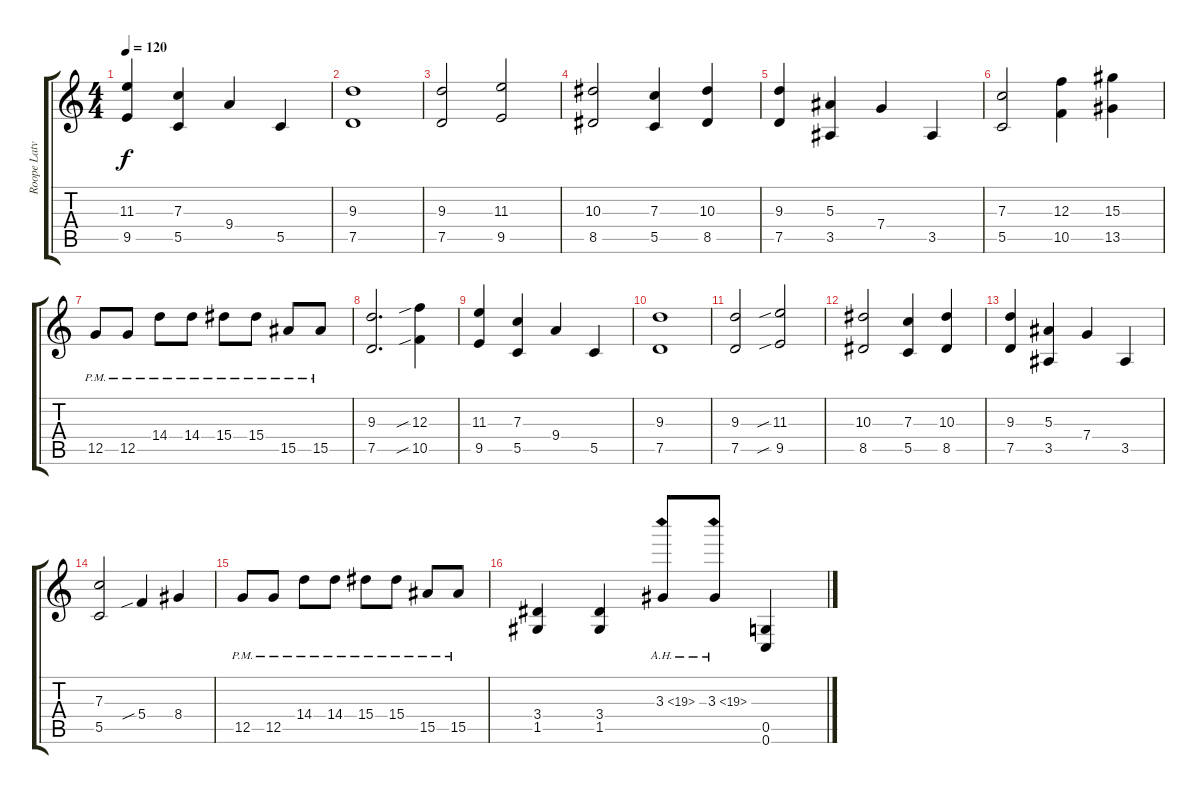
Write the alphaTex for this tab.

\track ("Roope Latvala - Rhythm Guitar" "Roope Latv") {instrument distortionguitar}
\staff {score tabs}
\tuning (D4 A3 F3 C3 G2 C2) {hide}
\ts (4 4)
\tempo 120
\clef g2
\ks c
(11.3 9.5).4{dy f} (7.3 5.5).4 9.4.4 5.5.4 |
(9.3 7.5).1 |
(9.3 7.5).2 (11.3 9.5).2 |
(10.3 8.5).2 (7.3 5.5).4 (10.3 8.5).4 |
(9.3 7.5).4 (5.3 3.5).4 7.4.4 3.5.4 |
(7.3 5.5).2 (12.3 10.5).4 (15.3 13.5).4 |
12.5{pm}.8 12.5{pm}.8 14.4{pm}.8 14.4{pm}.8 15.4{pm}.8 15.4{pm}.8 15.5{pm}.8 15.5{pm}.8 |
(9.3 7.5).2{d} (12.3{sib} 10.5{sib}).4 |
(11.3 9.5).4 (7.3 5.5).4 9.4.4 5.5.4 |
(9.3 7.5).1 |
(9.3 7.5).2 (11.3{sib} 9.5{sib}).2 |
(10.3 8.5).2 (7.3 5.5).4 (10.3 8.5).4 |
(9.3 7.5).4 (5.3 3.5).4 7.4.4 3.5.4 |
(7.3 5.5).2 5.4{sib}.4 8.4.4 |
12.5{pm}.8 12.5{pm}.8 14.4{pm}.8 14.4{pm}.8 15.4{pm}.8 15.4{pm}.8 15.5{pm}.8 15.5{pm}.8 |
(3.4 1.5).4 (3.4 1.5).4 3.3{ah 16}.8 3.3{ah 16}.8 (0.5 0.6).4
